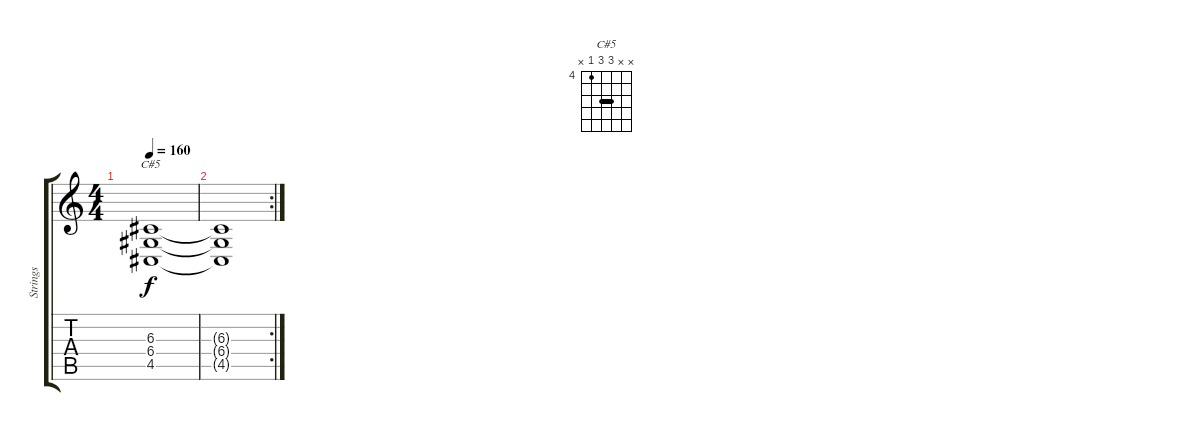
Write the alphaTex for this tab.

\track ("Strings" "Strings") {instrument stringensemble1}
\staff {score tabs}
\tuning (E4 B3 G3 D3 A2 E2) {hide}
\chord ("C#5" x x 6 6 4 x) {firstfret 4 barre 6}
\ts (4 4)
\tempo 160
\clef g2
\ks c
(6.3 6.4 4.5).1{ch "C#5" dy f} |
\rc 2
(6.3{t} 6.4{t} 4.5{t}).1
